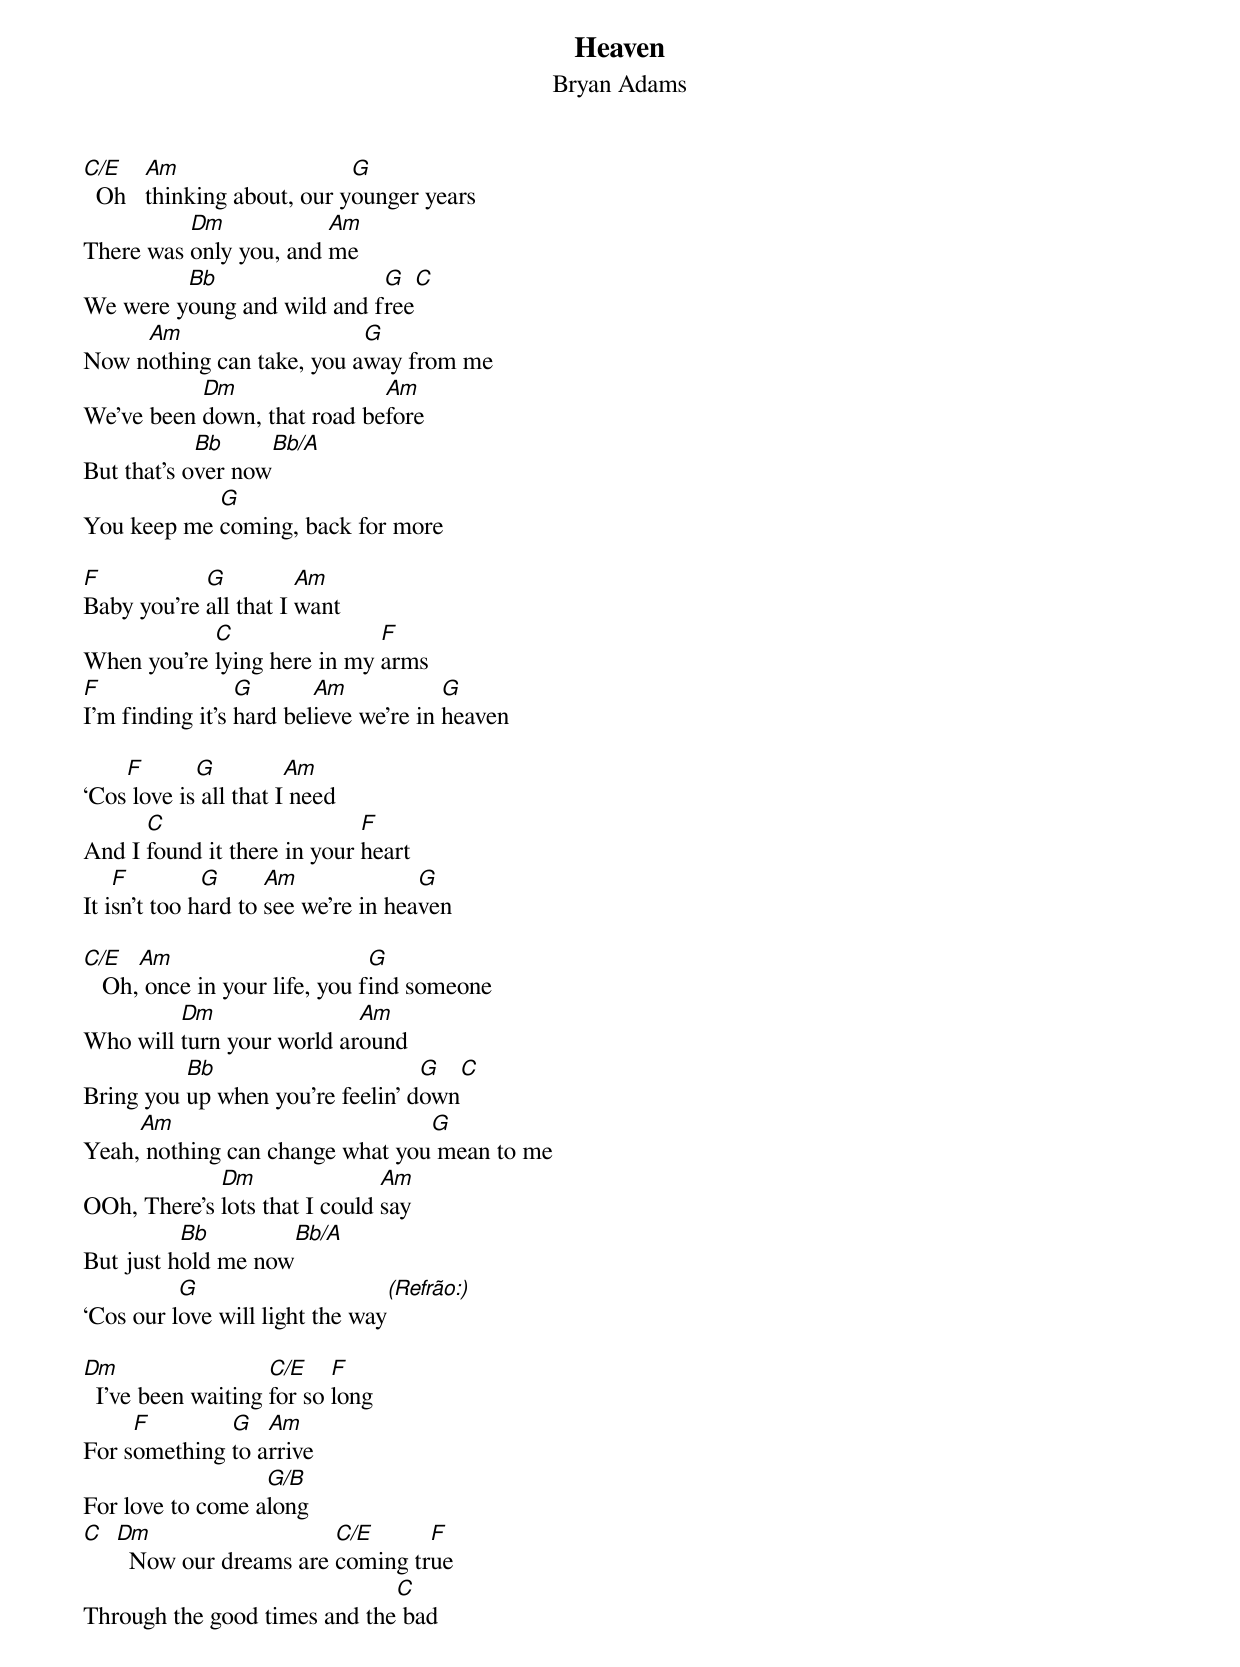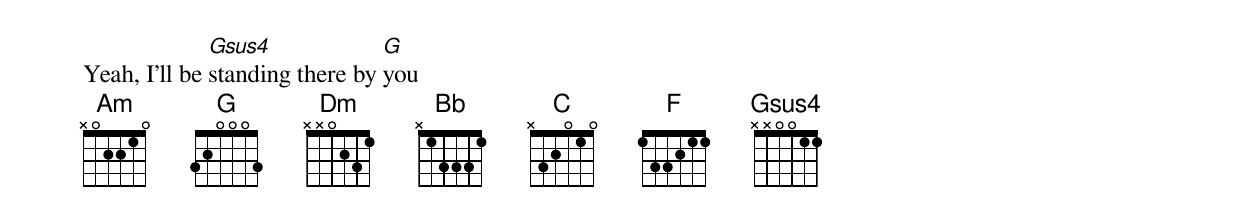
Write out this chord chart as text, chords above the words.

Heaven
Bryan Adams

C/E    Am                   G
  Oh   thinking about, our younger years
          Dm            Am
There was only you, and me
         Bb                 G            C
We were young and wild and free
     Am                    G
Now nothing can take, you away from me
           Dm                Am
We've been down, that road before
            Bb     Bb/A
But that's over now
            G
You keep me coming, back for more

F           G          Am
Baby you're all that I want
            C                F
When you're lying here in my arms
F                G       Am            G
I'm finding it's hard believe we're in heaven

    F       G          Am
‘Cos love is all that I need
      C                      F
And I found it there in your heart
    F         G      Am              G
It isn't too hard to see we're in heaven

C/E   Am                       G
   Oh, once in your life, you find someone
         Dm                Am
Who will turn your world around
          Bb                      G    C
Bring you up when you're feelin' down
     Am                          G
Yeah, nothing can change what you mean to me
             Dm                Am
OOh, There's lots that I could say
          Bb        Bb/A
But just hold me now
          G                      (Refrão:)
‘Cos our love will light the way

Dm                  C/E    F
  I've been waiting for so long
     F        G   Am
For something to arrive
                  G/B
For love to come along
C Dm                   C/E      F
    Now our dreams are coming true
                              C
Through the good times and the bad
              Gsus4             G
Yeah, I'll be standing there by you
